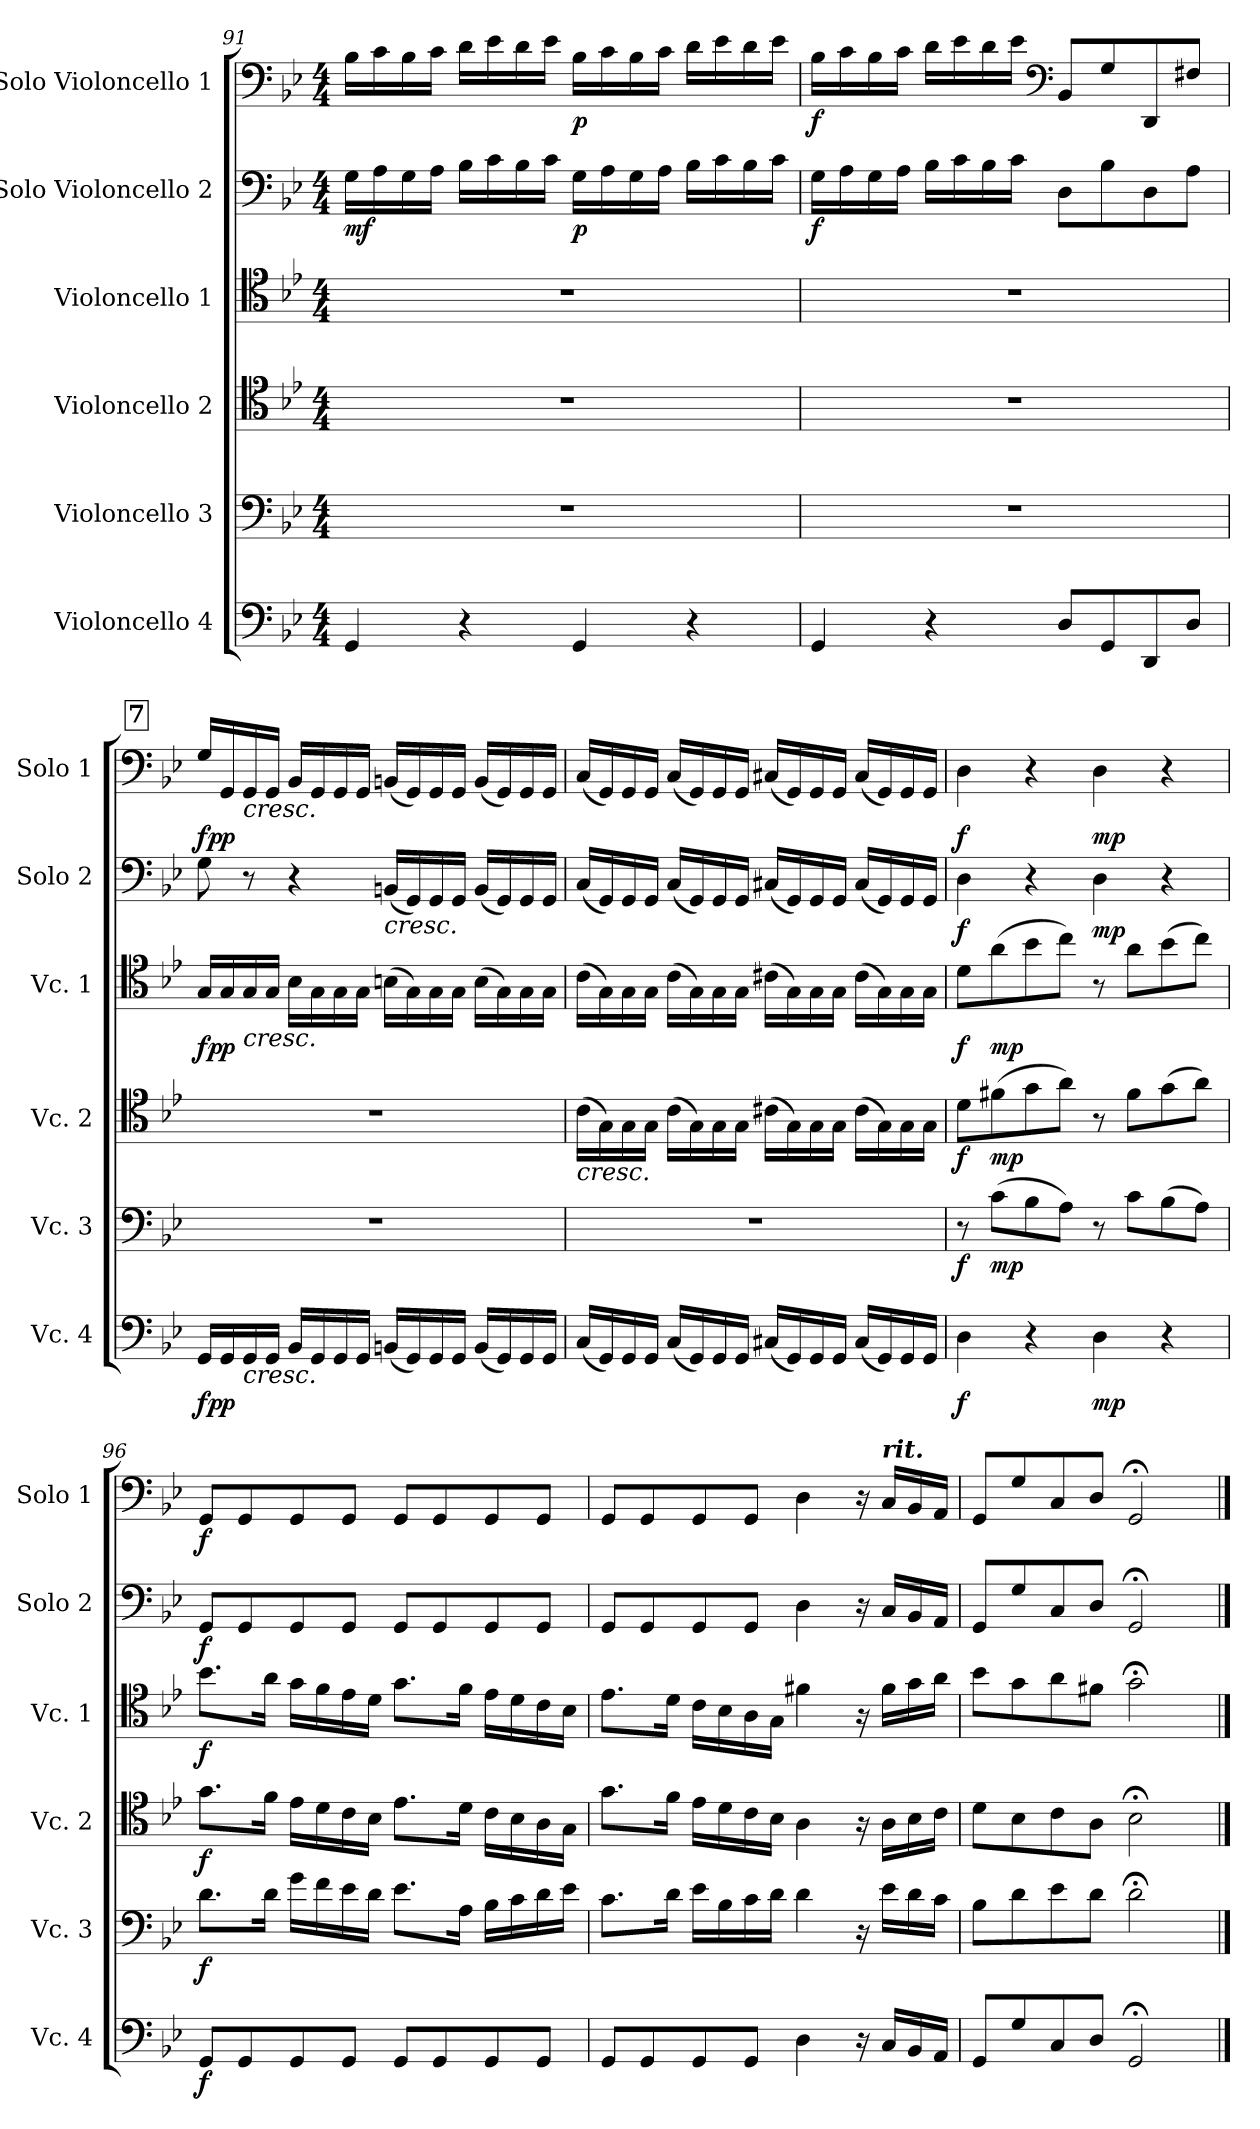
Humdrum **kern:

**kern	**dynam	**kern	**dynam	**kern	**dynam	**kern	**dynam	**kern	**dynam	**kern	**dynam
*part6	*part6	*part5	*part5	*part4	*part4	*part3	*part3	*part2	*part2	*part1	*part1
*staff6	*staff6	*staff5	*staff5	*staff4	*staff4	*staff3	*staff3	*staff2	*staff2	*staff1	*staff1
*I"Violoncello 4	*	*I"Violoncello 3	*	*I"Violoncello 2	*	*I"Violoncello 1	*	*I"Solo Violoncello 2	*	*I"Solo Violoncello 1	*
*I'Vc. 4	*	*I'Vc. 3	*	*I'Vc. 2	*	*I'Vc. 1	*	*I'Solo 2	*	*I'Solo 1	*
*clefF4	*	*clefF4	*	*clefC4	*	*clefC4	*	*clefF4	*	*clefF4	*
*k[b-e-]	*	*k[b-e-]	*	*k[b-e-]	*	*k[b-e-]	*	*k[b-e-]	*	*k[b-e-]	*
*M4/4	*	*M4/4	*	*M4/4	*	*M4/4	*	*M4/4	*	*M4/4	*
=91	=91	=91	=91	=91	=91	=91	=91	=91	=91	=91	=91
!	!	!	!	!	!	!	!	!	!LO:DY:b	!	!
4GG/	.	1r	.	1r	.	1r	.	16G\LL	mf	16B-\LL	.
.	.	.	.	.	.	.	.	16A\	.	16c\	.
.	.	.	.	.	.	.	.	16G\	.	16B-\	.
.	.	.	.	.	.	.	.	16A\JJ	.	16c\JJ	.
4r	.	.	.	.	.	.	.	16B-\LL	.	16d\LL	.
.	.	.	.	.	.	.	.	16c\	.	16e-\	.
.	.	.	.	.	.	.	.	16B-\	.	16d\	.
.	.	.	.	.	.	.	.	16c\JJ	.	16e-\JJ	.
!	!	!	!	!	!	!	!	!	!LO:DY:b	!	!LO:DY:b
4GG/	.	.	.	.	.	.	.	16G\LL	p	16B-\LL	p
.	.	.	.	.	.	.	.	16A\	.	16c\	.
.	.	.	.	.	.	.	.	16G\	.	16B-\	.
.	.	.	.	.	.	.	.	16A\JJ	.	16c\JJ	.
4r	.	.	.	.	.	.	.	16B-\LL	.	16d\LL	.
.	.	.	.	.	.	.	.	16c\	.	16e-\	.
.	.	.	.	.	.	.	.	16B-\	.	16d\	.
.	.	.	.	.	.	.	.	16c\JJ	.	16e-\JJ	.
=92	=92	=92	=92	=92	=92	=92	=92	=92	=92	=92	=92
!	!	!	!	!	!	!	!	!	!LO:DY:b	!	!LO:DY:b
4GG/	.	1r	.	1r	.	1r	.	16G\LL	f	16B-\LL	f
.	.	.	.	.	.	.	.	16A\	.	16c\	.
.	.	.	.	.	.	.	.	16G\	.	16B-\	.
.	.	.	.	.	.	.	.	16A\JJ	.	16c\JJ	.
4r	.	.	.	.	.	.	.	16B-\LL	.	16d\LL	.
.	.	.	.	.	.	.	.	16c\	.	16e-\	.
.	.	.	.	.	.	.	.	16B-\	.	16d\	.
.	.	.	.	.	.	.	.	16c\JJ	.	16e-\JJ	.
*	*	*	*	*	*	*	*	*	*	*clefF4	*
8D/L	.	.	.	.	.	.	.	8D\L	.	8BB-/L	.
8GG/	.	.	.	.	.	.	.	8B-\	.	8G/	.
8DD/	.	.	.	.	.	.	.	8D\	.	8DD/	.
8D/J	.	.	.	.	.	.	.	8A\J	.	8F#X/J	.
!!LO:PB:g=z
!!LO:REH:place=s1:a:B:fs=14:t=7
=93	=93	=93	=93	=93	=93	=93	=93	=93	=93	=93	=93
!	!LO:DY:b	!	!	!	!	!	!LO:DY:b	!	!	!	!LO:DY:b
16GG/LL	fp	1r	.	1r	.	16G/LL	fp	8G\	.	16G/LL	fp
!	!LO:DY:b	!	!	!	!	!	!LO:DY:b	!	!	!	!LO:DY:b
16GG/	p	.	.	.	.	16G/	p	.	.	16GG/	p
!	!	!	!	!	!	!	!	!	!	!LO:TX:b:i:t=cresc.	!
!	!	!	!	!	!	!LO:TX:b:i:t=cresc.	!	!	!	!	!
!LO:TX:b:i:t=cresc.	!	!	!	!	!	!	!	!	!	!	!
16GG/	.	.	.	.	.	16G/	.	8r	.	16GG/	.
16GG/JJ	.	.	.	.	.	16G/JJ	.	.	.	16GG/JJ	.
16BB-/LL	.	.	.	.	.	16B-\LL	.	4r	.	16BB-/LL	.
16GG/	.	.	.	.	.	16G\	.	.	.	16GG/	.
16GG/	.	.	.	.	.	16G\	.	.	.	16GG/	.
16GG/JJ	.	.	.	.	.	16G\JJ	.	.	.	16GG/JJ	.
!	!	!	!	!	!	!	!	!LO:TX:b:i:t=cresc.	!	!	!
(<16BBn/LL	.	.	.	.	.	(>16Bn\LL	.	(<16BBn/LL	.	(<16BBn/LL	.
16GG/)	.	.	.	.	.	16G\)	.	16GG/)	.	16GG/)	.
16GG/	.	.	.	.	.	16G\	.	16GG/	.	16GG/	.
16GG/JJ	.	.	.	.	.	16G\JJ	.	16GG/JJ	.	16GG/JJ	.
(<16BB/LL	.	.	.	.	.	(>16B\LL	.	(<16BB/LL	.	(<16BB/LL	.
16GG/)	.	.	.	.	.	16G\)	.	16GG/)	.	16GG/)	.
16GG/	.	.	.	.	.	16G\	.	16GG/	.	16GG/	.
16GG/JJ	.	.	.	.	.	16G\JJ	.	16GG/JJ	.	16GG/JJ	.
=94	=94	=94	=94	=94	=94	=94	=94	=94	=94	=94	=94
!	!	!	!	!LO:TX:b:i:t=cresc.	!	!	!	!	!	!	!
(<16C/LL	.	1r	.	(>16c\LL	.	(>16c\LL	.	(<16C/LL	.	(<16C/LL	.
16GG/)	.	.	.	16G\)	.	16G\)	.	16GG/)	.	16GG/)	.
16GG/	.	.	.	16G\	.	16G\	.	16GG/	.	16GG/	.
16GG/JJ	.	.	.	16G\JJ	.	16G\JJ	.	16GG/JJ	.	16GG/JJ	.
(<16C/LL	.	.	.	(>16c\LL	.	(>16c\LL	.	(<16C/LL	.	(<16C/LL	.
16GG/)	.	.	.	16G\)	.	16G\)	.	16GG/)	.	16GG/)	.
16GG/	.	.	.	16G\	.	16G\	.	16GG/	.	16GG/	.
16GG/JJ	.	.	.	16G\JJ	.	16G\JJ	.	16GG/JJ	.	16GG/JJ	.
(<16C#X/LL	.	.	.	(>16c#X\LL	.	(>16c#X\LL	.	(<16C#X/LL	.	(<16C#X/LL	.
16GG/)	.	.	.	16G\)	.	16G\)	.	16GG/)	.	16GG/)	.
16GG/	.	.	.	16G\	.	16G\	.	16GG/	.	16GG/	.
16GG/JJ	.	.	.	16G\JJ	.	16G\JJ	.	16GG/JJ	.	16GG/JJ	.
(<16C#/LL	.	.	.	(>16c#\LL	.	(>16c#\LL	.	(<16C#/LL	.	(<16C#/LL	.
16GG/)	.	.	.	16G\)	.	16G\)	.	16GG/)	.	16GG/)	.
16GG/	.	.	.	16G\	.	16G\	.	16GG/	.	16GG/	.
16GG/JJ	.	.	.	16G\JJ	.	16G\JJ	.	16GG/JJ	.	16GG/JJ	.
=95	=95	=95	=95	=95	=95	=95	=95	=95	=95	=95	=95
!	!LO:DY:b	!	!LO:DY:b	!	!LO:DY:b	!	!LO:DY:b	!	!LO:DY:b	!	!LO:DY:b
4D\	f	8r	f	8d\L	f	8d\L	f	4D\	f	4D\	f
!	!	!	!LO:DY:b	!	!LO:DY:b	!	!LO:DY:b	!	!	!	!
.	.	(>8c\L	mp	(>8f#X\	mp	(>8a\	mp	.	.	.	.
4r	.	8B-\	.	8g\	.	8b-\	.	4r	.	4r	.
.	.	8A\J)	.	8a\J)	.	8cc\J)	.	.	.	.	.
!	!LO:DY:b	!	!	!	!	!	!	!	!LO:DY:b	!	!LO:DY:b
4D\	mp	8r	.	8r	.	8r	.	4D\	mp	4D\	mp
.	.	8c\L	.	8f#\L	.	8a\L	.	.	.	.	.
4r	.	(>8B-\	.	(>8g\	.	(>8b-\	.	4r	.	4r	.
.	.	8A\J)	.	8a\J)	.	8cc\J)	.	.	.	.	.
!!LO:LB:g=z
=96	=96	=96	=96	=96	=96	=96	=96	=96	=96	=96	=96
!	!LO:DY:b	!	!LO:DY:b	!	!LO:DY:b	!	!LO:DY:b	!	!LO:DY:b	!	!LO:DY:b
8GG/L	f	8.d\L	f	8.g\L	f	8.b-\L	f	8GG/L	f	8GG/L	f
8GG/	.	.	.	.	.	.	.	8GG/	.	8GG/	.
.	.	16d\Jk	.	16f\Jk	.	16a\Jk	.	.	.	.	.
8GG/	.	16g\LL	.	16e-\LL	.	16g\LL	.	8GG/	.	8GG/	.
.	.	16f\	.	16d\	.	16f\	.	.	.	.	.
8GG/J	.	16e-\	.	16c\	.	16e-\	.	8GG/J	.	8GG/J	.
.	.	16d\JJ	.	16B-\JJ	.	16d\JJ	.	.	.	.	.
8GG/L	.	8.e-\L	.	8.e-\L	.	8.g\L	.	8GG/L	.	8GG/L	.
8GG/	.	.	.	.	.	.	.	8GG/	.	8GG/	.
.	.	16A\Jk	.	16d\Jk	.	16f\Jk	.	.	.	.	.
8GG/	.	16B-\LL	.	16c\LL	.	16e-\LL	.	8GG/	.	8GG/	.
.	.	16c\	.	16B-\	.	16d\	.	.	.	.	.
8GG/J	.	16d\	.	16A\	.	16c\	.	8GG/J	.	8GG/J	.
.	.	16e-\JJ	.	16G\JJ	.	16B-\JJ	.	.	.	.	.
=97	=97	=97	=97	=97	=97	=97	=97	=97	=97	=97	=97
8GG/L	.	8.c\L	.	8.g\L	.	8.e-\L	.	8GG/L	.	8GG/L	.
8GG/	.	.	.	.	.	.	.	8GG/	.	8GG/	.
.	.	16d\Jk	.	16f\Jk	.	16d\Jk	.	.	.	.	.
8GG/	.	16e-\LL	.	16e-\LL	.	16c\LL	.	8GG/	.	8GG/	.
.	.	16B-\	.	16d\	.	16B-\	.	.	.	.	.
8GG/J	.	16c\	.	16c\	.	16A\	.	8GG/J	.	8GG/J	.
.	.	16d\JJ	.	16B-\JJ	.	16G\JJ	.	.	.	.	.
4D\	.	4d\	.	4A\	.	4f#X\	.	4D\	.	4D\	.
16r	.	16r	.	16r	.	16r	.	16r	.	16r	.
!	!	!	!	!	!	!	!	!	!	!LO:TX:a:Bi:t=rit.	!
16C/LL	.	16e-\LL	.	16A\LL	.	16f#\LL	.	16C/LL	.	16C/LL	.
16BB-/	.	16d\	.	16B-\	.	16g\	.	16BB-/	.	16BB-/	.
16AA/JJ	.	16c\JJ	.	16c\JJ	.	16a\JJ	.	16AA/JJ	.	16AA/JJ	.
=98	=98	=98	=98	=98	=98	=98	=98	=98	=98	=98	=98
8GG/L	.	8B-\L	.	8d\L	.	8b-\L	.	8GG/L	.	8GG/L	.
8G/	.	8d\	.	8B-\	.	8g\	.	8G/	.	8G/	.
8C/	.	8e-\	.	8c\	.	8a\	.	8C/	.	8C/	.
8D/J	.	8d\J	.	8A\J	.	8f#X\J	.	8D/J	.	8D/J	.
2GG;</	.	2d;<\	.	2B-;<\	.	2g;<\	.	2GG;</	.	2GG;</	.
==	==	==	==	==	==	==	==	==	==	==	==
*-	*-	*-	*-	*-	*-	*-	*-	*-	*-	*-	*-
